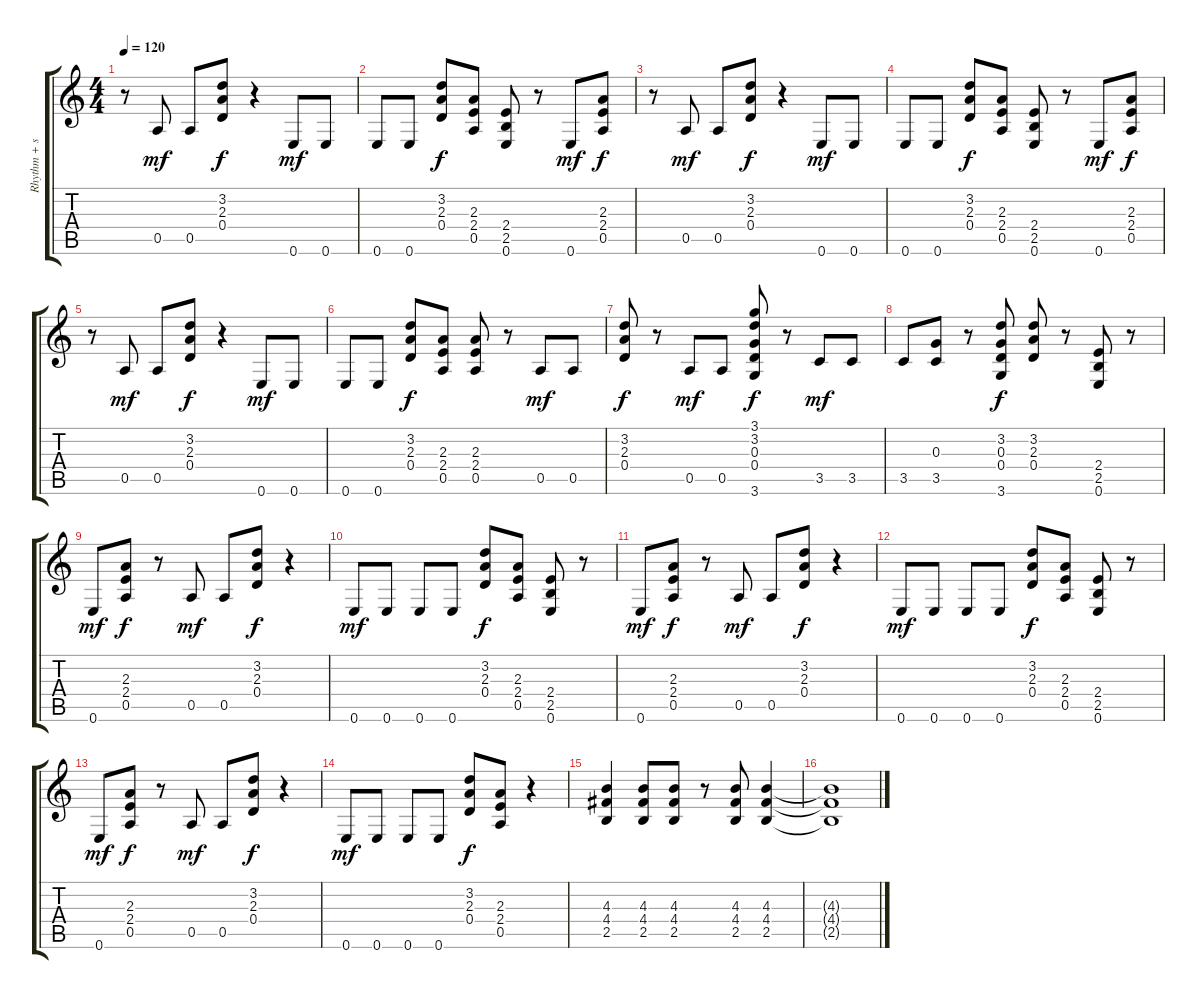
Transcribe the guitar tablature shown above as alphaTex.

\track ("Rhythm + solo" "Rhythm + s") {instrument distortionguitar}
\staff {score tabs}
\tuning (E4 B3 G3 D3 A2 E2) {hide}
\ts (4 4)
\tempo 120
\clef g2
\ks c
r.8{dy f} 0.5.8{dy mf} 0.5.8 (3.2 2.3 0.4).8{dy f} r.4 0.6.8{dy mf} 0.6.8 |
0.6.8 0.6.8 (3.2 2.3 0.4).8{dy f} (2.3 2.4 0.5).8 (2.4 2.5 0.6).8 r.8 0.6.8{dy mf} (2.3 2.4 0.5).8{dy f} |
r.8 0.5.8{dy mf} 0.5.8 (3.2 2.3 0.4).8{dy f} r.4 0.6.8{dy mf} 0.6.8 |
0.6.8 0.6.8 (3.2 2.3 0.4).8{dy f} (2.3 2.4 0.5).8 (2.4 2.5 0.6).8 r.8 0.6.8{dy mf} (2.3 2.4 0.5).8{dy f} |
r.8 0.5.8{dy mf} 0.5.8 (3.2 2.3 0.4).8{dy f} r.4 0.6.8{dy mf} 0.6.8 |
0.6.8 0.6.8 (3.2 2.3 0.4).8{dy f} (2.3 2.4 0.5).8 (2.3 2.4 0.5).8 r.8 0.5.8{dy mf} 0.5.8 |
(3.2 2.3 0.4).8{dy f} r.8 0.5.8{dy mf} 0.5.8 (3.1 3.2 0.3 0.4 3.6).8{dy f} r.8 3.5.8{dy mf} 3.5.8 |
3.5.8 (0.3 3.5).8 r.8 (3.2 0.3 0.4 3.6).8{dy f} (3.2 2.3 0.4).8 r.8 (2.4 2.5 0.6).8 r.8 |
0.6.8{dy mf} (2.3 2.4 0.5).8{dy f} r.8 0.5.8{dy mf} 0.5.8 (3.2 2.3 0.4).8{dy f} r.4 |
0.6.8{dy mf} 0.6.8 0.6.8 0.6.8 (3.2 2.3 0.4).8{dy f} (2.3 2.4 0.5).8 (2.4 2.5 0.6).8 r.8 |
0.6.8{dy mf} (2.3 2.4 0.5).8{dy f} r.8 0.5.8{dy mf} 0.5.8 (3.2 2.3 0.4).8{dy f} r.4 |
0.6.8{dy mf} 0.6.8 0.6.8 0.6.8 (3.2 2.3 0.4).8{dy f} (2.3 2.4 0.5).8 (2.4 2.5 0.6).8 r.8 |
0.6.8{dy mf} (2.3 2.4 0.5).8{dy f} r.8 0.5.8{dy mf} 0.5.8 (3.2 2.3 0.4).8{dy f} r.4 |
0.6.8{dy mf} 0.6.8 0.6.8 0.6.8 (3.2 2.3 0.4).8{dy f} (2.3 2.4 0.5).8 r.4 |
(4.3 4.4 2.5).4 (4.3 4.4 2.5).8 (4.3 4.4 2.5).8 r.8 (4.3 4.4 2.5).8 (4.3 4.4 2.5).4 |
(4.3{t} 4.4{t} 2.5{t}).1
